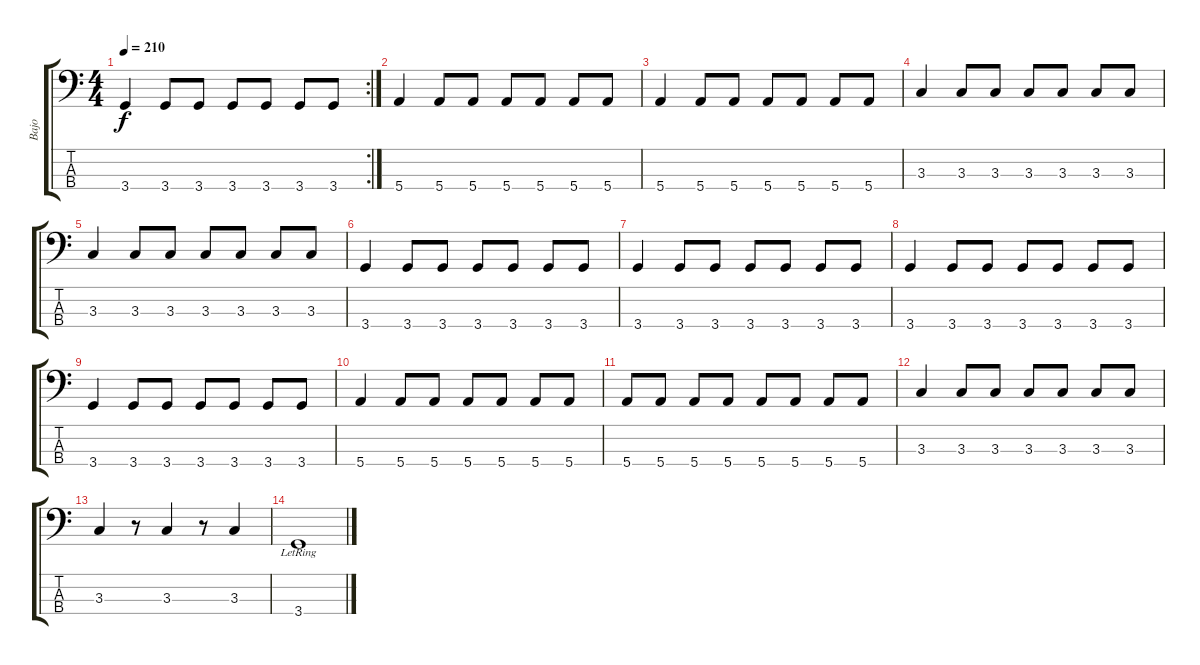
\track ("Bajo" "Bajo") {instrument electricbassfinger}
\staff {score tabs}
\tuning (G2 D2 A1 E1) {hide}
\rc 2
\ts (4 4)
\tempo 210
\clef f4
\ks c
3.4.4{dy f} 3.4.8 3.4.8 3.4.8 3.4.8 3.4.8 3.4.8 |
5.4.4 5.4.8 5.4.8 5.4.8 5.4.8 5.4.8 5.4.8 |
5.4.4 5.4.8 5.4.8 5.4.8 5.4.8 5.4.8 5.4.8 |
3.3.4 3.3.8 3.3.8 3.3.8 3.3.8 3.3.8 3.3.8 |
3.3.4 3.3.8 3.3.8 3.3.8 3.3.8 3.3.8 3.3.8 |
3.4.4 3.4.8 3.4.8 3.4.8 3.4.8 3.4.8 3.4.8 |
3.4.4 3.4.8 3.4.8 3.4.8 3.4.8 3.4.8 3.4.8 |
3.4.4 3.4.8 3.4.8 3.4.8 3.4.8 3.4.8 3.4.8 |
3.4.4 3.4.8 3.4.8 3.4.8 3.4.8 3.4.8 3.4.8 |
5.4.4 5.4.8 5.4.8 5.4.8 5.4.8 5.4.8 5.4.8 |
5.4.8 5.4.8 5.4.8 5.4.8 5.4.8 5.4.8 5.4.8 5.4.8 |
3.3.4 3.3.8 3.3.8 3.3.8 3.3.8 3.3.8 3.3.8 |
3.3.4 r.8 3.3.4 r.8 3.3.4 |
3.4{lr}.1
